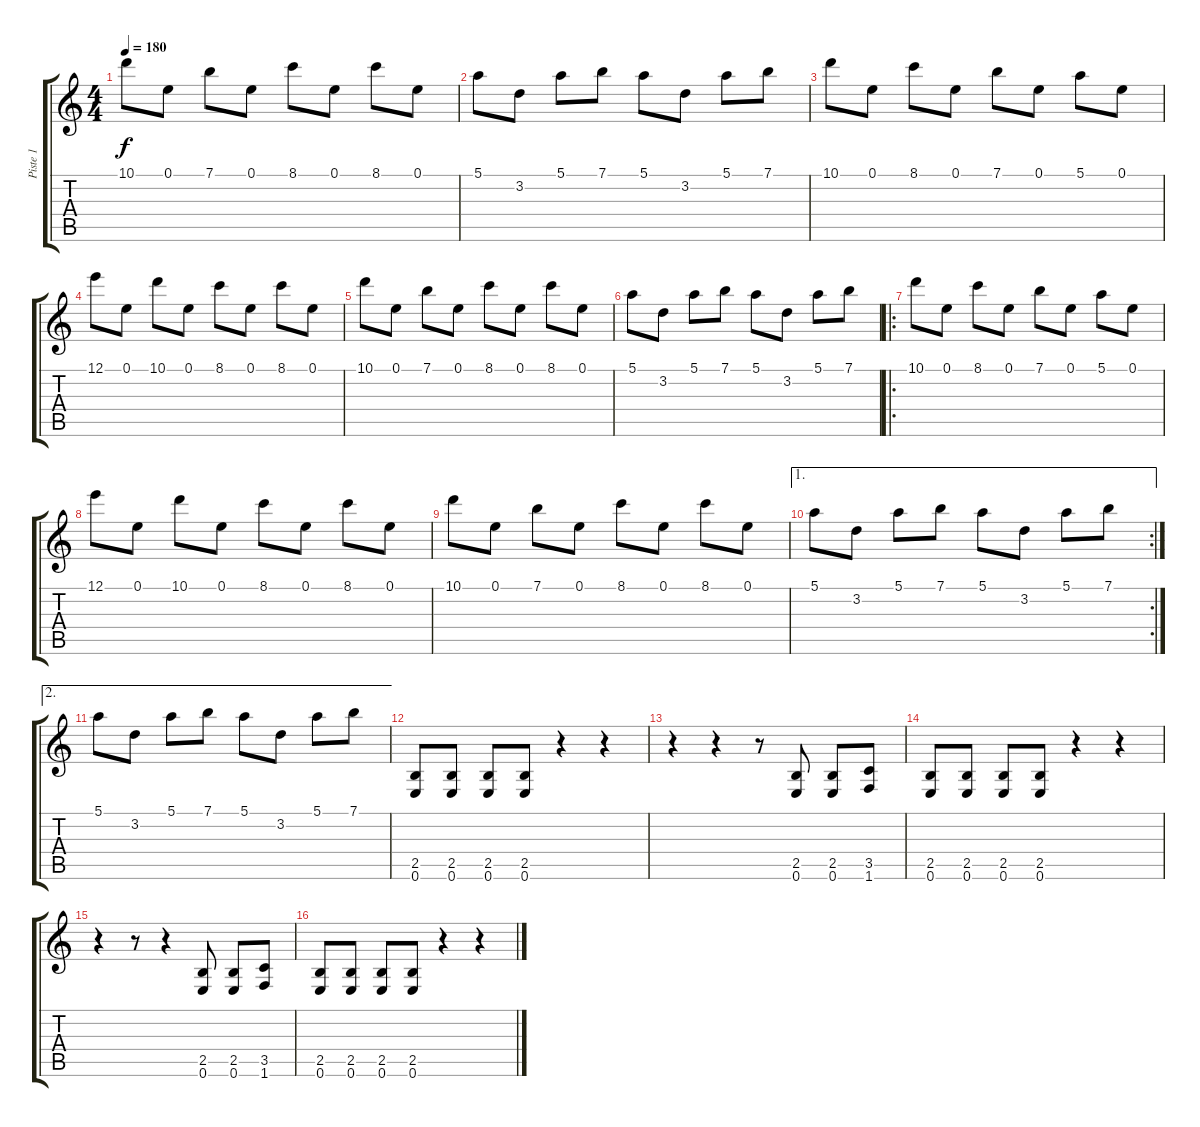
\track ("Piste 1" "Piste 1") {instrument overdrivenguitar}
\staff {score tabs}
\tuning (E4 B3 G3 D3 A2 E2) {hide}
\ts (4 4)
\tempo 180
\clef g2
\ks c
10.1.8{dy f} 0.1.8 7.1.8 0.1.8 8.1.8 0.1.8 8.1.8 0.1.8 |
5.1.8 3.2.8 5.1.8 7.1.8 5.1.8 3.2.8 5.1.8 7.1.8 |
10.1.8 0.1.8 8.1.8 0.1.8 7.1.8 0.1.8 5.1.8 0.1.8 |
12.1.8 0.1.8 10.1.8 0.1.8 8.1.8 0.1.8 8.1.8 0.1.8 |
10.1.8 0.1.8 7.1.8 0.1.8 8.1.8 0.1.8 8.1.8 0.1.8 |
5.1.8 3.2.8 5.1.8 7.1.8 5.1.8 3.2.8 5.1.8 7.1.8 |
\ro
10.1.8 0.1.8 8.1.8 0.1.8 7.1.8 0.1.8 5.1.8 0.1.8 |
12.1.8 0.1.8 10.1.8 0.1.8 8.1.8 0.1.8 8.1.8 0.1.8 |
10.1.8 0.1.8 7.1.8 0.1.8 8.1.8 0.1.8 8.1.8 0.1.8 |
\ae 1
\rc 2
5.1.8 3.2.8 5.1.8 7.1.8 5.1.8 3.2.8 5.1.8 7.1.8 |
\ae 2
5.1.8 3.2.8 5.1.8 7.1.8 5.1.8 3.2.8 5.1.8 7.1.8 |
(2.5 0.6).8 (2.5 0.6).8 (2.5 0.6).8 (2.5 0.6).8 r.4 r.4 |
r.4 r.4 r.8 (2.5 0.6).8 (2.5 0.6).8 (3.5 1.6).8 |
(2.5 0.6).8 (2.5 0.6).8 (2.5 0.6).8 (2.5 0.6).8 r.4 r.4 |
r.4 r.8 r.4 (2.5 0.6).8 (2.5 0.6).8 (3.5 1.6).8 |
(2.5 0.6).8 (2.5 0.6).8 (2.5 0.6).8 (2.5 0.6).8 r.4 r.4
